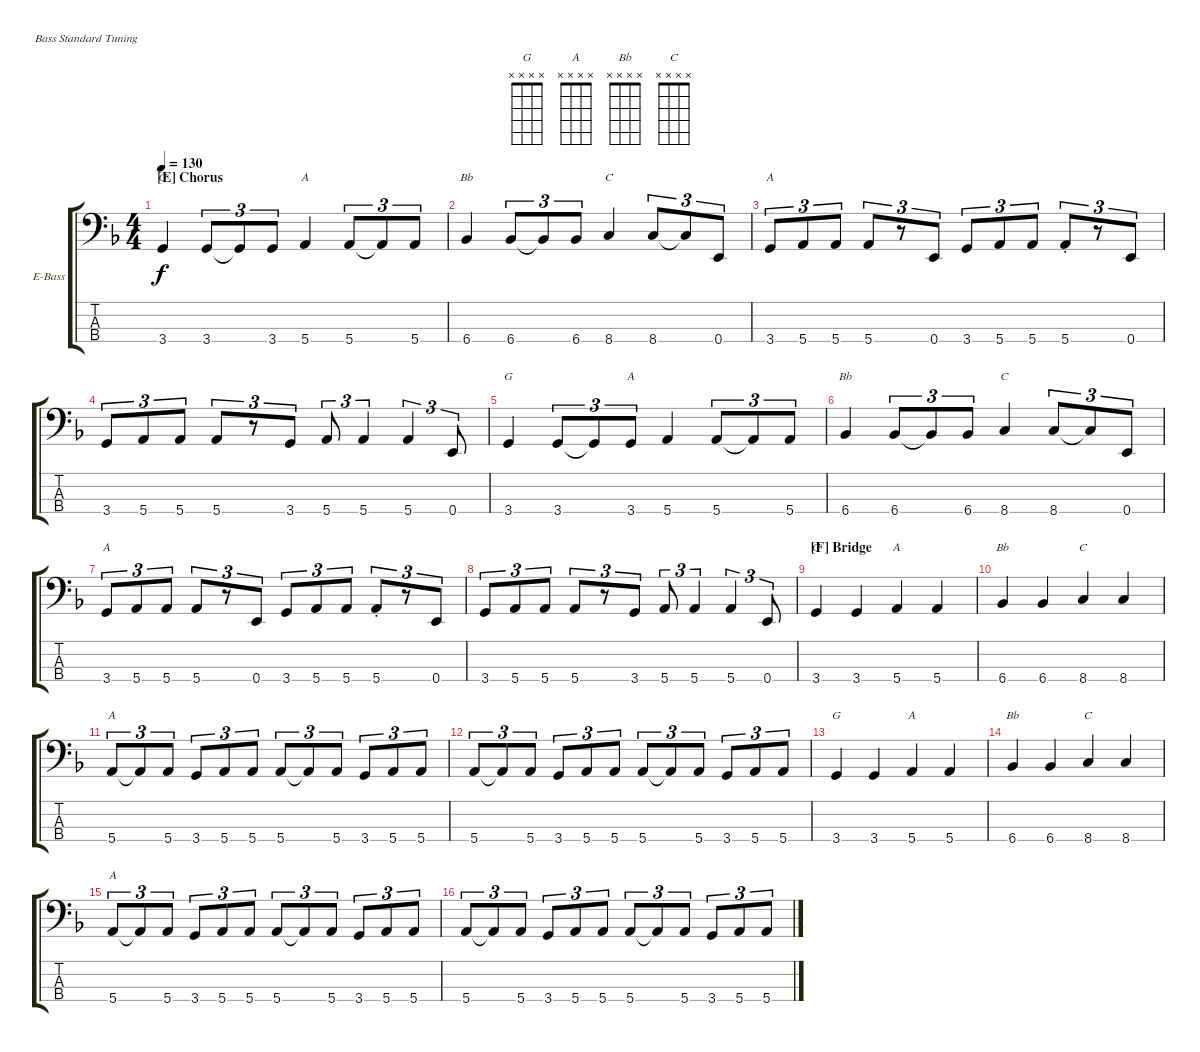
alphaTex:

\defaultSystemsLayout 4
\bracketExtendMode groupsimilarinstruments
\firstSystemTrackNameOrientation horizontal
\otherSystemsTrackNameOrientation horizontal
\track ("Nick O'Malley" "E-Bass") {instrument electricbassfinger}
\staff {score tabs}
\tuning (G2 D2 A1 E1)
\chord ("G" x x x x)
\chord ("A" x x x x)
\chord ("Bb" x x x x)
\chord ("C" x x x x)
\ts (4 4)
\section ("E" "Chorus")
\tempo 130
\clef f4
\ks f
3.4.4{ch "G" dy f} 3.4.8{tu (3 2)} 3.4{t}.8{tu (3 2)} 3.4.8{tu (3 2)} 5.4.4{ch "A"} 5.4.8{tu (3 2)} 5.4{t}.8{tu (3 2)} 5.4.8{tu (3 2)} |
6.4.4{ch "Bb"} 6.4.8{tu (3 2)} 6.4{t}.8{tu (3 2)} 6.4.8{tu (3 2)} 8.4.4{ch "C"} 8.4.8{tu (3 2)} 8.4{t}.8{tu (3 2)} 0.4.8{tu (3 2)} |
3.4.8{tu (3 2) ch "A"} 5.4.8{tu (3 2)} 5.4.8{tu (3 2)} 5.4.8{tu (3 2)} r.8{tu (3 2)} 0.4.8{tu (3 2)} 3.4.8{tu (3 2)} 5.4.8{tu (3 2)} 5.4.8{tu (3 2)} 5.4{st}.8{tu (3 2)} r.8{tu (3 2)} 0.4.8{tu (3 2)} |
3.4.8{tu (3 2)} 5.4.8{tu (3 2)} 5.4.8{tu (3 2)} 5.4.8{tu (3 2)} r.8{tu (3 2)} 3.4.8{tu (3 2)} 5.4.8{tu (3 2)} 5.4.4{tu (3 2)} 5.4.4{tu (3 2)} 0.4.8{tu (3 2)} |
3.4.4{ch "G"} 3.4.8{tu (3 2)} 3.4{t}.8{tu (3 2)} 3.4.8{tu (3 2) ch "A"} 5.4.4 5.4.8{tu (3 2)} 5.4{t}.8{tu (3 2)} 5.4.8{tu (3 2)} |
6.4.4{ch "Bb"} 6.4.8{tu (3 2)} 6.4{t}.8{tu (3 2)} 6.4.8{tu (3 2)} 8.4.4{ch "C"} 8.4.8{tu (3 2)} 8.4{t}.8{tu (3 2)} 0.4.8{tu (3 2)} |
3.4.8{tu (3 2) ch "A"} 5.4.8{tu (3 2)} 5.4.8{tu (3 2)} 5.4.8{tu (3 2)} r.8{tu (3 2)} 0.4.8{tu (3 2)} 3.4.8{tu (3 2)} 5.4.8{tu (3 2)} 5.4.8{tu (3 2)} 5.4{st}.8{tu (3 2)} r.8{tu (3 2)} 0.4.8{tu (3 2)} |
3.4.8{tu (3 2)} 5.4.8{tu (3 2)} 5.4.8{tu (3 2)} 5.4.8{tu (3 2)} r.8{tu (3 2)} 3.4.8{tu (3 2)} 5.4.8{tu (3 2)} 5.4.4{tu (3 2)} 5.4.4{tu (3 2)} 0.4.8{tu (3 2)} |
\section ("F" "Bridge")
3.4.4{ch "G"} 3.4.4 5.4.4{ch "A"} 5.4.4 |
6.4.4{ch "Bb"} 6.4.4 8.4.4{ch "C"} 8.4.4 |
5.4.8{tu (3 2) ch "A"} 5.4{t}.8{tu (3 2)} 5.4.8{tu (3 2)} 3.4.8{tu (3 2)} 5.4.8{tu (3 2)} 5.4.8{tu (3 2)} 5.4.8{tu (3 2)} 5.4{t}.8{tu (3 2)} 5.4.8{tu (3 2)} 3.4.8{tu (3 2)} 5.4.8{tu (3 2)} 5.4.8{tu (3 2)} |
5.4.8{tu (3 2)} 5.4{t}.8{tu (3 2)} 5.4.8{tu (3 2)} 3.4.8{tu (3 2)} 5.4.8{tu (3 2)} 5.4.8{tu (3 2)} 5.4.8{tu (3 2)} 5.4{t}.8{tu (3 2)} 5.4.8{tu (3 2)} 3.4.8{tu (3 2)} 5.4.8{tu (3 2)} 5.4.8{tu (3 2)} |
3.4.4{ch "G"} 3.4.4 5.4.4{ch "A"} 5.4.4 |
6.4.4{ch "Bb"} 6.4.4 8.4.4{ch "C"} 8.4.4 |
5.4.8{tu (3 2) ch "A"} 5.4{t}.8{tu (3 2)} 5.4.8{tu (3 2)} 3.4.8{tu (3 2)} 5.4.8{tu (3 2)} 5.4.8{tu (3 2)} 5.4.8{tu (3 2)} 5.4{t}.8{tu (3 2)} 5.4.8{tu (3 2)} 3.4.8{tu (3 2)} 5.4.8{tu (3 2)} 5.4.8{tu (3 2)} |
5.4.8{tu (3 2)} 5.4{t}.8{tu (3 2)} 5.4.8{tu (3 2)} 3.4.8{tu (3 2)} 5.4.8{tu (3 2)} 5.4.8{tu (3 2)} 5.4.8{tu (3 2)} 5.4{t}.8{tu (3 2)} 5.4.8{tu (3 2)} 3.4.8{tu (3 2)} 5.4.8{tu (3 2)} 5.4.8{tu (3 2)}
